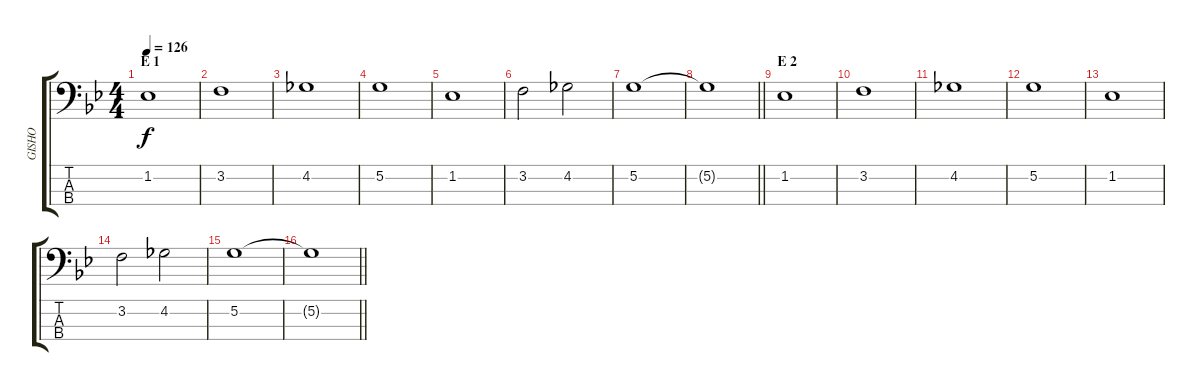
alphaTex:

\track ("GISHO" "GISHO") {instrument electricbasspick}
\staff {score tabs}
\tuning (G2 D2 A1 E1) {hide}
\ts (4 4)
\section ("" "E 1")
\tempo 126
\clef f4
\ks bb
1.2.1{dy f} |
3.2.1 |
4.2.1 |
5.2.1 |
1.2.1 |
3.2.2 4.2.2 |
5.2.1 |
\barLineRight lightlight
5.2{t}.1 |
\section ("" "E 2")
1.2.1 |
3.2.1 |
4.2.1 |
5.2.1 |
1.2.1 |
3.2.2 4.2.2 |
5.2.1 |
\barLineRight lightlight
5.2{t}.1
